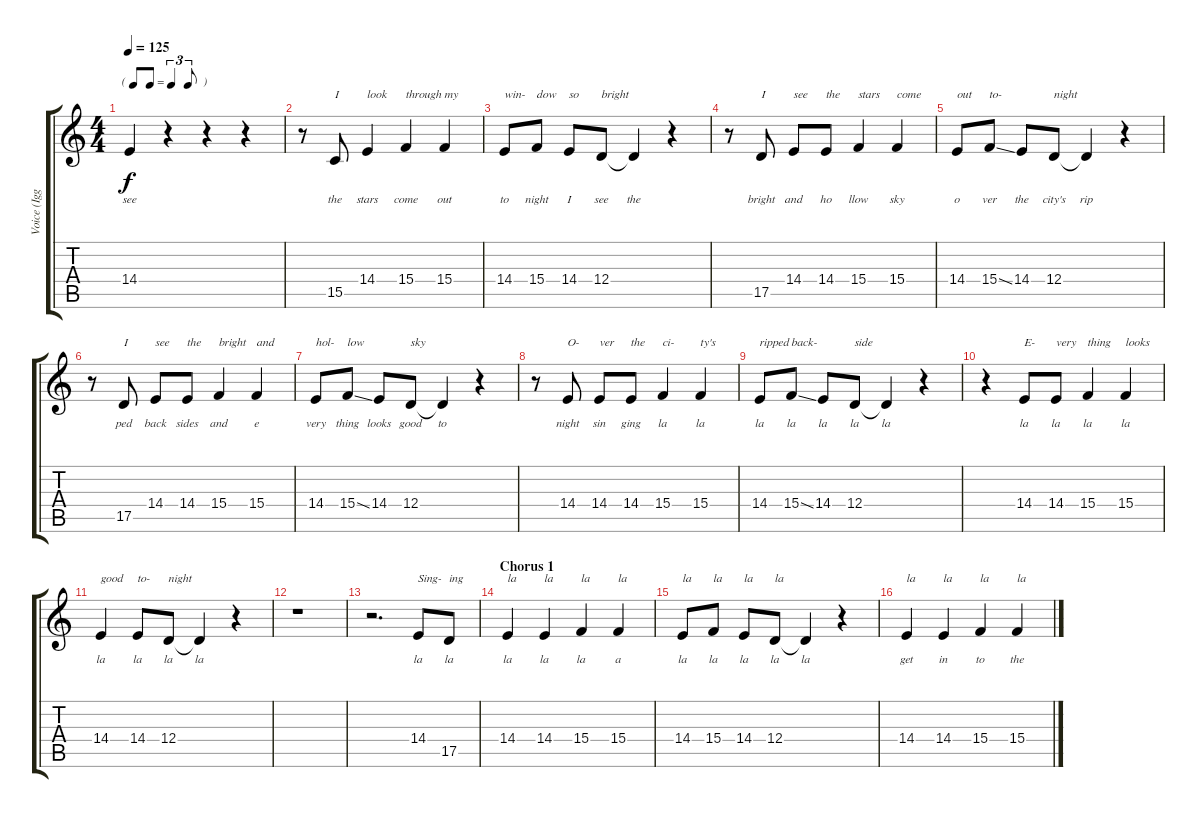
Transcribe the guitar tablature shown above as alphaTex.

\track ("Voice (Iggy)" "Voice (Igg") {instrument steeldrums}
\staff {score tabs}
\tuning (E4 B3 G3 D3 A2 E2) {hide}
\ts (4 4)
\tf triplet8th
\tempo 125
\clef g2
\ks c
14.4{t}.4{lyrics (0 "see") lyrics (1 "") lyrics (2 "") lyrics (3 "") lyrics (4 "") dy f} r.4 r.4 r.4 |
r.8 15.5.8{txt "I" lyrics (0 "the") lyrics (1 "") lyrics (2 "") lyrics (3 "") lyrics (4 "")} 14.4.4{txt "look" lyrics (0 "stars") lyrics (1 "") lyrics (2 "") lyrics (3 "") lyrics (4 "")} 15.4.4{txt "through" lyrics (0 "come") lyrics (1 "") lyrics (2 "") lyrics (3 "") lyrics (4 "")} 15.4.4{txt "my" lyrics (0 "out") lyrics (1 "") lyrics (2 "") lyrics (3 "") lyrics (4 "")} |
14.4.8{txt "win-" lyrics (0 "to") lyrics (1 "") lyrics (2 "") lyrics (3 "") lyrics (4 "")} 15.4.8{txt "dow" lyrics (0 "night") lyrics (1 "") lyrics (2 "") lyrics (3 "") lyrics (4 "")} 14.4.8{txt "so" lyrics (0 "I") lyrics (1 "") lyrics (2 "") lyrics (3 "") lyrics (4 "")} 12.4.8{txt "bright" lyrics (0 "see") lyrics (1 "") lyrics (2 "") lyrics (3 "") lyrics (4 "")} 12.4{t}.4{lyrics (0 "the") lyrics (1 "") lyrics (2 "") lyrics (3 "") lyrics (4 "")} r.4 |
r.8 17.5.8{txt "I" lyrics (0 "bright") lyrics (1 "") lyrics (2 "") lyrics (3 "") lyrics (4 "")} 14.4.8{txt "see" lyrics (0 "and") lyrics (1 "") lyrics (2 "") lyrics (3 "") lyrics (4 "")} 14.4.8{txt "the" lyrics (0 "ho") lyrics (1 "") lyrics (2 "") lyrics (3 "") lyrics (4 "")} 15.4.4{txt "stars" lyrics (0 "llow") lyrics (1 "") lyrics (2 "") lyrics (3 "") lyrics (4 "")} 15.4.4{txt "come" lyrics (0 "sky") lyrics (1 "") lyrics (2 "") lyrics (3 "") lyrics (4 "")} |
14.4.8{txt "out" lyrics (0 "o") lyrics (1 "") lyrics (2 "") lyrics (3 "") lyrics (4 "")} 15.4{ss}.8{txt "to-" lyrics (0 "ver") lyrics (1 "") lyrics (2 "") lyrics (3 "") lyrics (4 "")} 14.4.8{lyrics (0 "the") lyrics (1 "") lyrics (2 "") lyrics (3 "") lyrics (4 "")} 12.4.8{txt "night" lyrics (0 "city's") lyrics (1 "") lyrics (2 "") lyrics (3 "") lyrics (4 "")} 12.4{t}.4{lyrics (0 "rip") lyrics (1 "") lyrics (2 "") lyrics (3 "") lyrics (4 "")} r.4 |
r.8 17.5.8{txt "I" lyrics (0 "ped") lyrics (1 "") lyrics (2 "") lyrics (3 "") lyrics (4 "")} 14.4.8{txt "see" lyrics (0 "back") lyrics (1 "") lyrics (2 "") lyrics (3 "") lyrics (4 "")} 14.4.8{txt "the" lyrics (0 "sides") lyrics (1 "") lyrics (2 "") lyrics (3 "") lyrics (4 "")} 15.4.4{txt "bright" lyrics (0 "and") lyrics (1 "") lyrics (2 "") lyrics (3 "") lyrics (4 "")} 15.4.4{txt "and" lyrics (0 "e") lyrics (1 "") lyrics (2 "") lyrics (3 "") lyrics (4 "")} |
14.4.8{txt "hol-" lyrics (0 "very") lyrics (1 "") lyrics (2 "") lyrics (3 "") lyrics (4 "")} 15.4{ss}.8{txt "low" lyrics (0 "thing") lyrics (1 "") lyrics (2 "") lyrics (3 "") lyrics (4 "")} 14.4.8{lyrics (0 "looks") lyrics (1 "") lyrics (2 "") lyrics (3 "") lyrics (4 "")} 12.4.8{txt "sky" lyrics (0 "good") lyrics (1 "") lyrics (2 "") lyrics (3 "") lyrics (4 "")} 12.4{t}.4{lyrics (0 "to") lyrics (1 "") lyrics (2 "") lyrics (3 "") lyrics (4 "")} r.4 |
r.8 14.4.8{txt "O-" lyrics (0 "night") lyrics (1 "") lyrics (2 "") lyrics (3 "") lyrics (4 "")} 14.4.8{txt "ver" lyrics (0 "sin") lyrics (1 "") lyrics (2 "") lyrics (3 "") lyrics (4 "")} 14.4.8{txt "the" lyrics (0 "ging") lyrics (1 "") lyrics (2 "") lyrics (3 "") lyrics (4 "")} 15.4.4{txt "ci-" lyrics (0 "la") lyrics (1 "") lyrics (2 "") lyrics (3 "") lyrics (4 "")} 15.4.4{txt "ty's" lyrics (0 "la") lyrics (1 "") lyrics (2 "") lyrics (3 "") lyrics (4 "")} |
14.4.8{txt "ripped" lyrics (0 "la") lyrics (1 "") lyrics (2 "") lyrics (3 "") lyrics (4 "")} 15.4{ss}.8{txt "back-" lyrics (0 "la") lyrics (1 "") lyrics (2 "") lyrics (3 "") lyrics (4 "")} 14.4.8{lyrics (0 "la") lyrics (1 "") lyrics (2 "") lyrics (3 "") lyrics (4 "")} 12.4.8{txt "side" lyrics (0 "la") lyrics (1 "") lyrics (2 "") lyrics (3 "") lyrics (4 "")} 12.4{t}.4{lyrics (0 "la") lyrics (1 "") lyrics (2 "") lyrics (3 "") lyrics (4 "")} r.4 |
r.4 14.4.8{txt "E-" lyrics (0 "la") lyrics (1 "") lyrics (2 "") lyrics (3 "") lyrics (4 "")} 14.4.8{txt "very" lyrics (0 "la") lyrics (1 "") lyrics (2 "") lyrics (3 "") lyrics (4 "")} 15.4.4{txt "thing" lyrics (0 "la") lyrics (1 "") lyrics (2 "") lyrics (3 "") lyrics (4 "")} 15.4.4{txt "looks" lyrics (0 "la") lyrics (1 "") lyrics (2 "") lyrics (3 "") lyrics (4 "")} |
14.4.4{txt "good" lyrics (0 "la") lyrics (1 "") lyrics (2 "") lyrics (3 "") lyrics (4 "")} 14.4.8{txt "to-" lyrics (0 "la") lyrics (1 "") lyrics (2 "") lyrics (3 "") lyrics (4 "")} 12.4.8{txt "night" lyrics (0 "la") lyrics (1 "") lyrics (2 "") lyrics (3 "") lyrics (4 "")} 12.4{t}.4{lyrics (0 "la") lyrics (1 "") lyrics (2 "") lyrics (3 "") lyrics (4 "")} r.4 |
r.1 |
r.2{d} 14.4.8{txt "Sing-" lyrics (0 "la") lyrics (1 "") lyrics (2 "") lyrics (3 "") lyrics (4 "")} 17.5.8{txt "ing" lyrics (0 "la") lyrics (1 "") lyrics (2 "") lyrics (3 "") lyrics (4 "")} |
\section ("" "Chorus 1")
14.4.4{txt "la" lyrics (0 "la") lyrics (1 "") lyrics (2 "") lyrics (3 "") lyrics (4 "")} 14.4.4{txt "la" lyrics (0 "la") lyrics (1 "") lyrics (2 "") lyrics (3 "") lyrics (4 "")} 15.4.4{txt "la" lyrics (0 "la") lyrics (1 "") lyrics (2 "") lyrics (3 "") lyrics (4 "")} 15.4.4{txt "la" lyrics (0 "a") lyrics (1 "") lyrics (2 "") lyrics (3 "") lyrics (4 "")} |
14.4.8{txt "la" lyrics (0 "la") lyrics (1 "") lyrics (2 "") lyrics (3 "") lyrics (4 "")} 15.4.8{txt "la" lyrics (0 "la") lyrics (1 "") lyrics (2 "") lyrics (3 "") lyrics (4 "")} 14.4.8{txt "la" lyrics (0 "la") lyrics (1 "") lyrics (2 "") lyrics (3 "") lyrics (4 "")} 12.4.8{txt "la" lyrics (0 "la") lyrics (1 "") lyrics (2 "") lyrics (3 "") lyrics (4 "")} 12.4{t}.4{lyrics (0 "la") lyrics (1 "") lyrics (2 "") lyrics (3 "") lyrics (4 "")} r.4 |
14.4.4{txt "la" lyrics (0 "get") lyrics (1 "") lyrics (2 "") lyrics (3 "") lyrics (4 "")} 14.4.4{txt "la" lyrics (0 "in") lyrics (1 "") lyrics (2 "") lyrics (3 "") lyrics (4 "")} 15.4.4{txt "la" lyrics (0 "to") lyrics (1 "") lyrics (2 "") lyrics (3 "") lyrics (4 "")} 15.4.4{txt "la" lyrics (0 "the") lyrics (1 "") lyrics (2 "") lyrics (3 "") lyrics (4 "")}
